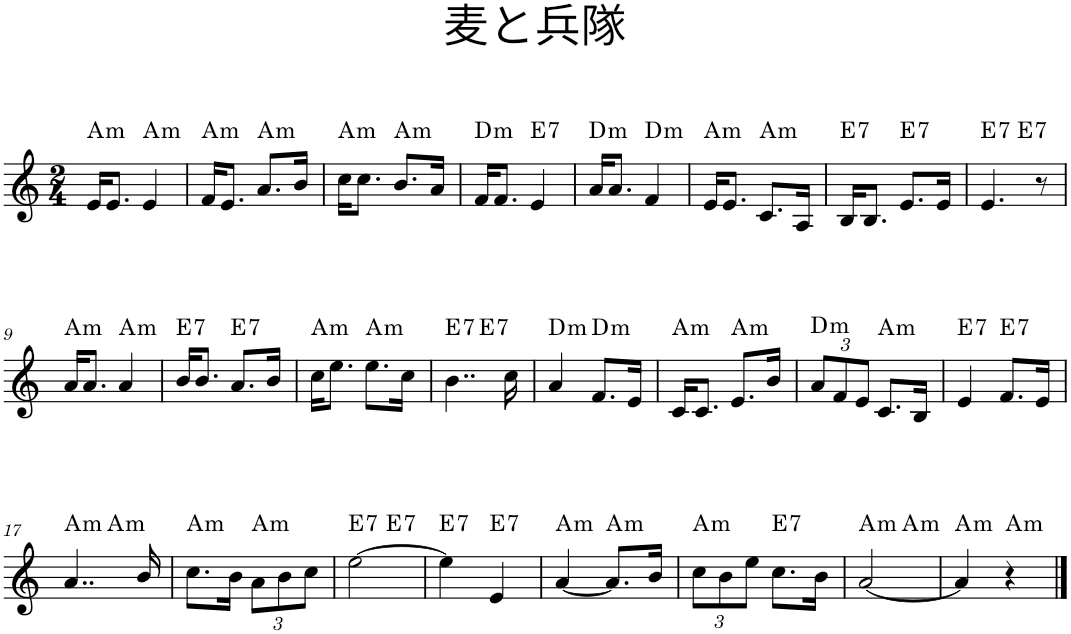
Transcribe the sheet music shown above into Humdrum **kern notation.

**kern	**harte
*part1	*part1
*staff1	*
*I"Piano	*
*I'Pno.	*
*clefG2	*
*k[]	*
*M2/4	*
=1	=1
!	!LO:H:kt=m
16e/KL	A:min
8.e/J	.
!	!LO:H:kt=m
4e/	A:min
=2	=2
!	!LO:H:kt=m
16f/KL	A:min
8.e/J	.
!	!LO:H:kt=m
8.a/L	A:min
16b/Jk	.
=3	=3
!	!LO:H:kt=m
16cc\KL	A:min
8.cc\J	.
!	!LO:H:kt=m
8.b/L	A:min
16a/Jk	.
=4	=4
!	!LO:H:kt=m
16f/KL	D:min
8.f/J	.
!	!LO:H:kt=7
4e/	E:7
=5	=5
!	!LO:H:kt=m
16a/KL	D:min
8.a/J	.
!	!LO:H:kt=m
4f/	D:min
=6	=6
!	!LO:H:kt=m
16e/KL	A:min
8.e/J	.
!	!LO:H:kt=m
8.c/L	A:min
16A/Jk	.
=7	=7
!	!LO:H:kt=7
16B/KL	E:7
8.B/J	.
!	!LO:H:kt=7
8.e/L	E:7
16e/Jk	.
=8	=8
!	!LO:H:kt=7
*^	*
4.e/	4ryy	E:7
!	!	!LO:H:kt=7
.	4ryy	E:7
8r	.	.
!!LO:LB:g=z	!!
=9	=9	=9
!	!	!LO:H:kt=m
*v	*v	*
16a/KL	A:min
8.a/J	.
!	!LO:H:kt=m
4a/	A:min
=10	=10
!	!LO:H:kt=7
16b/KL	E:7
8.b/J	.
!	!LO:H:kt=7
8.a/L	E:7
16b/Jk	.
=11	=11
!	!LO:H:kt=m
16cc\KL	A:min
8.ee\J	.
!	!LO:H:kt=m
8.ee\L	A:min
16cc\Jk	.
=12	=12
!	!LO:H:kt=7
*^	*
4..b\	4ryy	E:7
!	!	!LO:H:kt=7
.	4ryy	E:7
16cc\	.	.
=13	=13	=13
!	!	!LO:H:kt=m
*v	*v	*
4a/	D:min
!	!LO:H:kt=m
8.f/L	D:min
16e/Jk	.
=14	=14
!	!LO:H:kt=m
16c/KL	A:min
8.c/J	.
!	!LO:H:kt=m
8.e/L	A:min
16b/Jk	.
=15	=15
*Xbrackettup	*
!	!LO:H:kt=m
12a/L	D:min
12f/	.
12e/J	.
!	!LO:H:kt=m
8.c/L	A:min
16B/Jk	.
=16	=16
!	!LO:H:kt=7
4e/	E:7
!	!LO:H:kt=7
8.f/L	E:7
16e/Jk	.
!!LO:LB:g=z
=17	=17
!	!LO:H:kt=m
*^	*
4..a/	4ryy	A:min
!	!	!LO:H:kt=m
.	4ryy	A:min
16b/	.	.
=18	=18	=18
!	!	!LO:H:kt=m
*v	*v	*
8.cc\L	A:min
16b\Jk	.
!	!LO:H:kt=m
12a\L	A:min
12b\	.
12cc\J	.
=19	=19
!	!LO:H:kt=7
*^	*
[>2ee\	4ryy	E:7
!	!	!LO:H:kt=7
.	4ryy	E:7
=20	=20	=20
!	!	!LO:H:kt=7
*v	*v	*
4ee\]	E:7
!	!LO:H:kt=7
4e/	E:7
=21	=21
!	!LO:H:kt=m
[<4a/	A:min
!	!LO:H:kt=m
8.a/L]	A:min
16b/Jk	.
=22	=22
!	!LO:H:kt=m
12cc\L	A:min
12b\	.
12ee\J	.
!	!LO:H:kt=7
8.cc\L	E:7
16b\Jk	.
=23	=23
!	!LO:H:kt=m
*^	*
[<2a/	4ryy	A:min
!	!	!LO:H:kt=m
.	4ryy	A:min
=24	=24	=24
!	!	!LO:H:kt=m
*v	*v	*
4a/]	A:min
!	!LO:H:kt=m
4r	A:min
==	==
*-	*-
